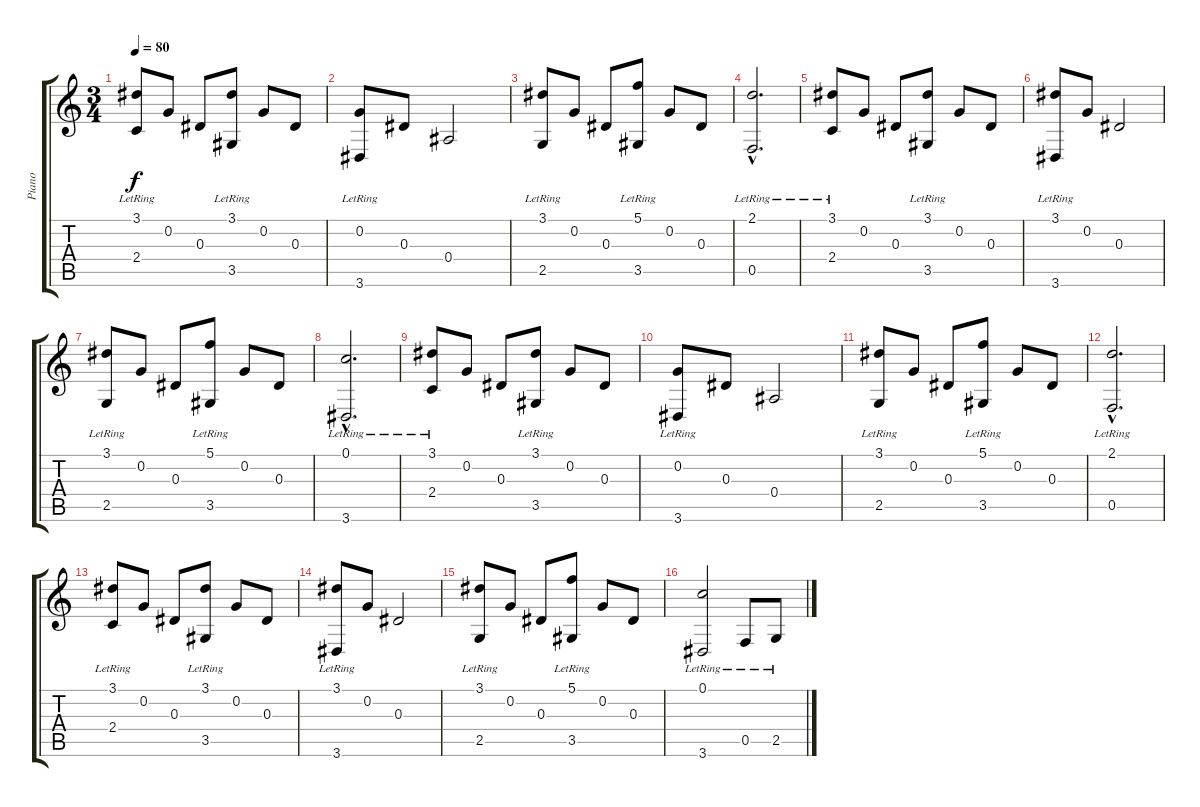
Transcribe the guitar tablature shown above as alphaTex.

\track ("Piano" "Piano") {instrument acousticgrandpiano}
\staff {score tabs}
\tuning (C5 G4 Eb4 Bb3 F3 C3) {hide}
\ts (3 4)
\tempo 80
\clef g2
\ks c
(3.1{lr} 2.4{lr}).8{dy f volume 16 instrument acousticgrandpiano} 0.2.8 0.3.8 (3.1{lr} 3.5{lr}).8 0.2.8 0.3.8 |
(0.2{lr} 3.6{lr}).8 0.3.8 0.4.2 |
(3.1{lr} 2.5{lr}).8 0.2.8 0.3.8 (5.1{lr} 3.5{lr}).8 0.2.8 0.3.8 |
(2.1{hac lr} 0.5{hac lr}).2{d} |
(3.1{lr} 2.4{lr}).8 0.2.8 0.3.8 (3.1{lr} 3.5{lr}).8 0.2.8 0.3.8 |
(3.1{lr} 3.6{lr}).8 0.2.8 0.3.2 |
(3.1{lr} 2.5{lr}).8 0.2.8 0.3.8 (5.1{lr} 3.5{lr}).8 0.2.8 0.3.8 |
(0.1{hac lr} 3.6{hac lr}).2{d} |
(3.1{lr} 2.4{lr}).8 0.2.8 0.3.8 (3.1{lr} 3.5{lr}).8 0.2.8 0.3.8 |
(0.2{lr} 3.6{lr}).8 0.3.8 0.4.2 |
(3.1{lr} 2.5{lr}).8 0.2.8 0.3.8 (5.1{lr} 3.5{lr}).8 0.2.8 0.3.8 |
(2.1{hac lr} 0.5{hac lr}).2{d} |
(3.1{lr} 2.4{lr}).8 0.2.8 0.3.8 (3.1{lr} 3.5{lr}).8 0.2.8 0.3.8 |
(3.1{lr} 3.6{lr}).8 0.2.8 0.3.2 |
(3.1{lr} 2.5{lr}).8 0.2.8 0.3.8 (5.1{lr} 3.5{lr}).8 0.2.8 0.3.8 |
(0.1{lr} 3.6{lr}).2 0.5{lr}.8 2.5{lr}.8
